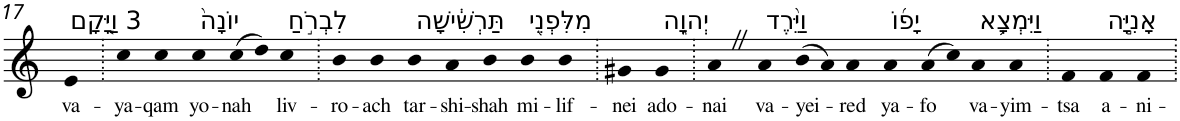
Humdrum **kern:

**kern	**text
*part1	*part1
*staff1	*staff1
*I"Piano	*
*I'Pno	*
!!LO:PB:g=z
*clefG2	*
*k[]	*
=17	=17
!LO:TX:a:t=3 וַיָּ֤קָם	!
!	!LO:LY:b
4e	va-
=18.	=18.
!	!LO:LY:b
4cc	-ya-
!	!LO:LY:b
4cc	-qam
!LO:TX:a:t=יוֹנָה֙	!
!	!LO:LY:b
4cc	yo-
!	!LO:LY:b
(>8cc	-nah
8dd)	.
!LO:TX:a:t=לִבְרֹ֣חַ	!
!	!LO:LY:b
4cc	liv-
=19.	=19.
!	!LO:LY:b
4b	-ro-
!	!LO:LY:b
4b	-ach
!LO:TX:a:t=תַּרְשִׁ֔ישָׁה	!
!	!LO:LY:b
4b	tar-
!	!LO:LY:b
4a	-shi-
!	!LO:LY:b
4b	-shah
!LO:TX:a:t=מִלִּפְנֵ֖י	!
!	!LO:LY:b
4b	mi-
!	!LO:LY:b
4b	-lif-
=20.	=20.
!	!LO:LY:b
4g#X	-nei
!LO:TX:a:t=יְהוָ֑ה	!
!	!LO:LY:b
4g#	ado-
=21.	=21.
!	!LO:LY:b
4aZ	-nai
!LO:TX:a:t=וַיֵּ֨רֶד	!
!	!LO:LY:b
4a	va-
!	!LO:LY:b
(>8b	-yei-
8a)	.
!	!LO:LY:b
4a	-red
!LO:TX:a:t=יָפ֜וֹ	!
!	!LO:LY:b
4a	ya-
!	!LO:LY:b
(>8a	-fo
8cc)	.
!LO:TX:a:t=וַיִּמְצָ֥א	!
!	!LO:LY:b
4a	va-
!	!LO:LY:b
4a	-yim-
=22.	=22.
!	!LO:LY:b
4f	-tsa
!LO:TX:a:t=אָנִיָּ֣ה	!
!	!LO:LY:b
4f	a-
!	!LO:LY:b
4f	-ni-
=.	=.
*-	*-
